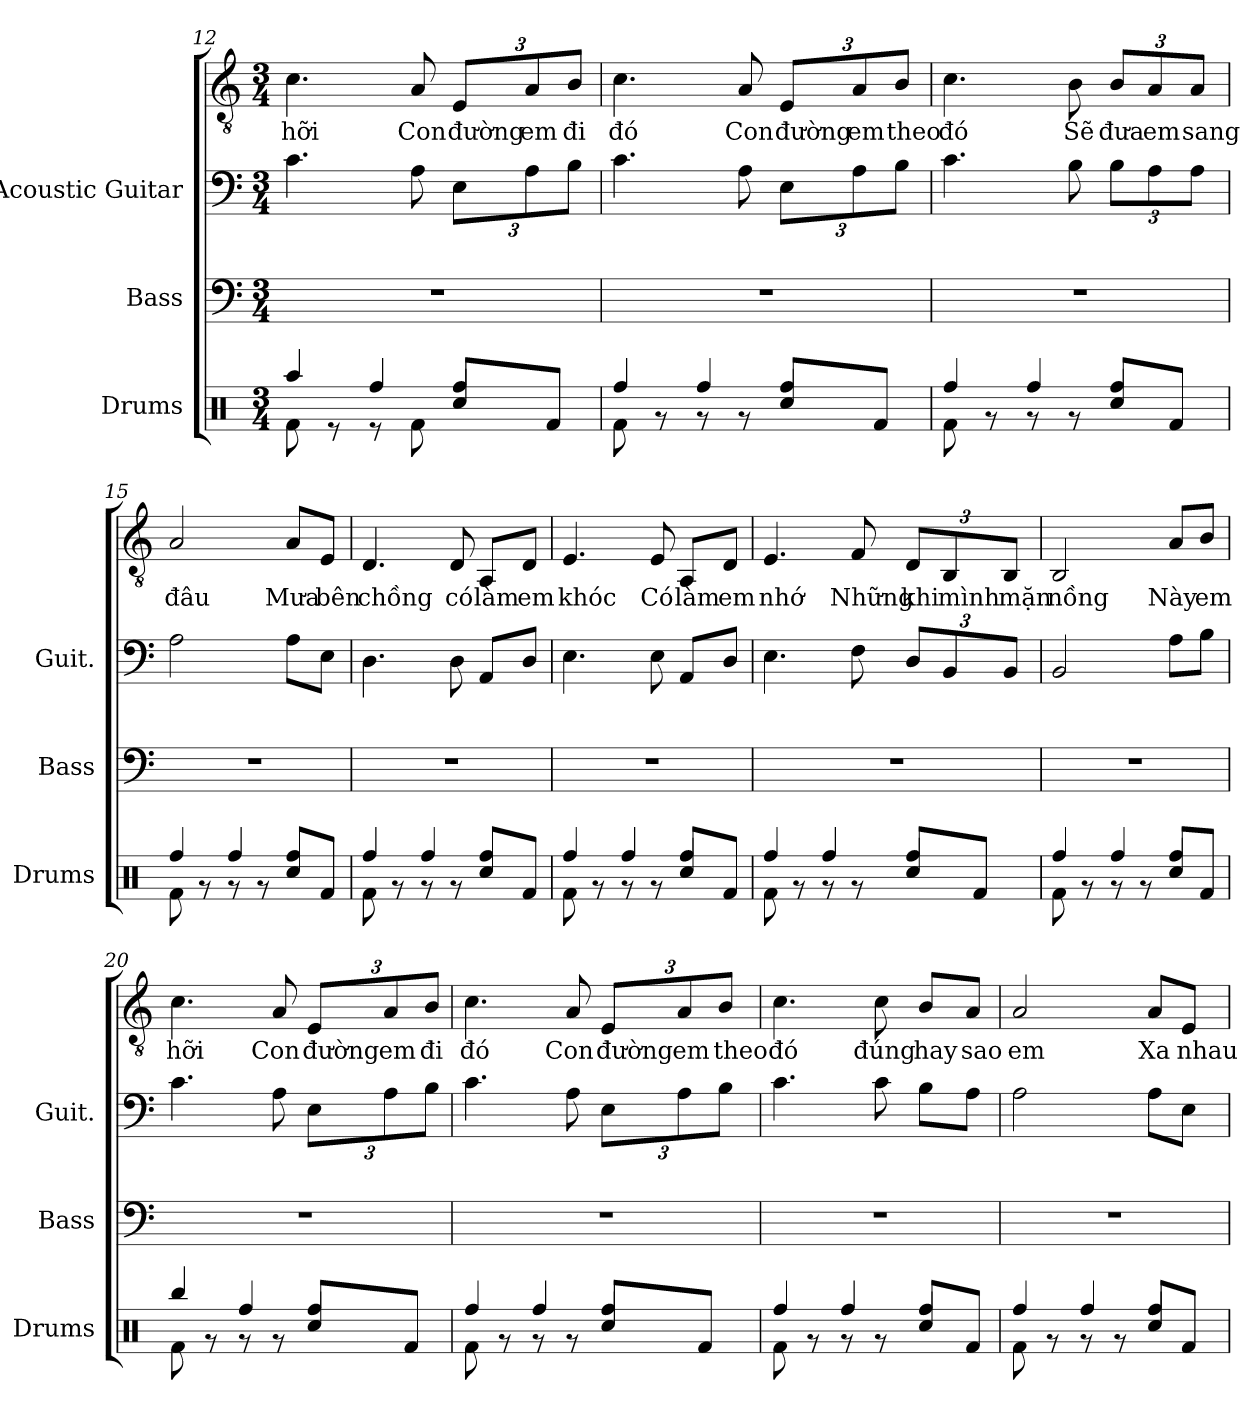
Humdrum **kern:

**kern	**kern	**kern	**kern	**text
*part3	*part2	*part1	*part1	*part1
*staff4	*staff3	*staff2	*staff1	*staff1
*I"Drums	*I"Bass	*I"Acoustic Guitar	*	*
*I'Drums	*I'Bass	*I'Guit.	*	*
*clefX	*clefF4	*	*clefGv2	*
*	*ITrd7c12	*	*	*
*k[]	*k[]	*k[]	*k[]	*
*M3/4	*M3/4	*M3/4	*M3/4	*
=12	=12	=12	=12	=12
*^	*	*	*	*
!	!	!	!	!	!LO:LY:b
4Raa/	8Rf\	2.r	4.c	4.c\	hỡi
.	8r	.	.	.	.
4Rff/	8r	.	.	.	.
!	!	!	!	!	!LO:LY:b
.	8Rf\	.	8A	8A/	Con
*	*	*	*Xbrackettup	*Xbrackettup	*
!	!	!	!	!	!LO:LY:b
8Rff/L	4Rcc/	.	12EL	12E/L	đường
!	!	!	!	!	!LO:LY:b
.	.	.	12A	12A/	em
8Rf/J	.	.	.	.	.
!	!	!	!	!	!LO:LY:b
.	.	.	12BJ	12B/J	đi
=13	=13	=13	=13	=13	=13
!	!	!	!	!	!LO:LY:b
4Rff/	8Rf\	2.r	4.c	4.c\	đó
.	8r	.	.	.	.
4Rff/	8r	.	.	.	.
!	!	!	!	!	!LO:LY:b
.	8r	.	8A	8A/	Con
!	!	!	!	!	!LO:LY:b
8Rff/L	4Rcc/	.	12EL	12E/L	đường
!	!	!	!	!	!LO:LY:b
.	.	.	12A	12A/	em
8Rf/J	.	.	.	.	.
!	!	!	!	!	!LO:LY:b
.	.	.	12BJ	12B/J	theo
=14	=14	=14	=14	=14	=14
!	!	!	!	!	!LO:LY:b
4Rff/	8Rf\	2.r	4.c	4.c\	đó
.	8r	.	.	.	.
4Rff/	8r	.	.	.	.
!	!	!	!	!	!LO:LY:b
.	8r	.	8B	8B\	Sẽ
!	!	!	!	!	!LO:LY:b
8Rff/L	4Rcc/	.	12BL	12B/L	đưa
!	!	!	!	!	!LO:LY:b
.	.	.	12A	12A/	em
8Rf/J	.	.	.	.	.
!	!	!	!	!	!LO:LY:b
.	.	.	12AJ	12A/J	sang
!!LO:LB:g=z
=15	=15	=15	=15	=15	=15
!	!	!	!	!	!LO:LY:b
4Rff/	8Rf\	2.r	2A	2A/	đâu
.	8r	.	.	.	.
4Rff/	8r	.	.	.	.
.	8r	.	.	.	.
!	!	!	!	!	!LO:LY:b
8Rff/L	4Rcc/	.	8AL	8A/L	Mưa
!	!	!	!	!	!LO:LY:b
8Rf/J	.	.	8EJ	8E/J	bên
=16	=16	=16	=16	=16	=16
!	!	!	!	!	!LO:LY:b
4Rff/	8Rf\	2.r	4.D	4.D/	chồng
.	8r	.	.	.	.
4Rff/	8r	.	.	.	.
!	!	!	!	!	!LO:LY:b
.	8r	.	8D	8D/	có
!	!	!	!	!	!LO:LY:b
8Rff/L	4Rcc/	.	8AAL	8AA/L	làm
!	!	!	!	!	!LO:LY:b
8Rf/J	.	.	8DJ	8D/J	em
=17	=17	=17	=17	=17	=17
!	!	!	!	!	!LO:LY:b
4Rff/	8Rf\	2.r	4.E	4.E/	khóc
.	8r	.	.	.	.
4Rff/	8r	.	.	.	.
!	!	!	!	!	!LO:LY:b
.	8r	.	8E	8E/	Có
!	!	!	!	!	!LO:LY:b
8Rff/L	4Rcc/	.	8AAL	8AA/L	làm
!	!	!	!	!	!LO:LY:b
8Rf/J	.	.	8DJ	8D/J	em
=18	=18	=18	=18	=18	=18
!	!	!	!	!	!LO:LY:b
4Rff/	8Rf\	2.r	4.E	4.E/	nhớ
.	8r	.	.	.	.
4Rff/	8r	.	.	.	.
!	!	!	!	!	!LO:LY:b
.	8r	.	8F	8F/	Những
!	!	!	!	!	!LO:LY:b
8Rff/L	4Rcc/	.	12DL	12D/L	khi
!	!	!	!	!	!LO:LY:b
.	.	.	12BB	12BB/	mình
8Rf/J	.	.	.	.	.
!	!	!	!	!	!LO:LY:b
.	.	.	12BBJ	12BB/J	mặn
=19	=19	=19	=19	=19	=19
!	!	!	!	!	!LO:LY:b
4Rff/	8Rf\	2.r	2BB	2BB/	nồng
.	8r	.	.	.	.
4Rff/	8r	.	.	.	.
.	8r	.	.	.	.
!	!	!	!	!	!LO:LY:b
8Rff/L	4Rcc/	.	8AL	8A/L	Này
!	!	!	!	!	!LO:LY:b
8Rf/J	.	.	8BJ	8B/J	em
!!LO:PB:g=z
=20	=20	=20	=20	=20	=20
!	!	!	!	!	!LO:LY:b
4Rbb/	8Rf\	2.r	4.c	4.c\	hỡi
.	8r	.	.	.	.
4Rff/	8r	.	.	.	.
!	!	!	!	!	!LO:LY:b
.	8r	.	8A	8A/	Con
!	!	!	!	!	!LO:LY:b
8Rff/L	4Rcc/	.	12EL	12E/L	đường
!	!	!	!	!	!LO:LY:b
.	.	.	12A	12A/	em
8Rf/J	.	.	.	.	.
!	!	!	!	!	!LO:LY:b
.	.	.	12BJ	12B/J	đi
=21	=21	=21	=21	=21	=21
!	!	!	!	!	!LO:LY:b
4Rff/	8Rf\	2.r	4.c	4.c\	đó
.	8r	.	.	.	.
4Rff/	8r	.	.	.	.
!	!	!	!	!	!LO:LY:b
.	8r	.	8A	8A/	Con
!	!	!	!	!	!LO:LY:b
8Rff/L	4Rcc/	.	12EL	12E/L	đường
!	!	!	!	!	!LO:LY:b
.	.	.	12A	12A/	em
8Rf/J	.	.	.	.	.
!	!	!	!	!	!LO:LY:b
.	.	.	12BJ	12B/J	theo
=22	=22	=22	=22	=22	=22
!	!	!	!	!	!LO:LY:b
4Rff/	8Rf\	2.r	4.c	4.c\	đó
.	8r	.	.	.	.
4Rff/	8r	.	.	.	.
!	!	!	!	!	!LO:LY:b
.	8r	.	8c	8c\	đúng
!	!	!	!	!	!LO:LY:b
8Rff/L	4Rcc/	.	8BL	8B/L	hay
!	!	!	!	!	!LO:LY:b
8Rf/J	.	.	8AJ	8A/J	sao
=23	=23	=23	=23	=23	=23
!	!	!	!	!	!LO:LY:b
4Rff/	8Rf\	2.r	2A	2A/	em
.	8r	.	.	.	.
4Rff/	8r	.	.	.	.
.	8r	.	.	.	.
!	!	!	!	!	!LO:LY:b
8Rff/L	4Rcc/	.	8AL	8A/L	Xa
!	!	!	!	!	!LO:LY:b
8Rf/J	.	.	8EJ	8E/J	nhau
*v	*v	*	*	*	*
=	=	=	=	=
*-	*-	*-	*-	*-
